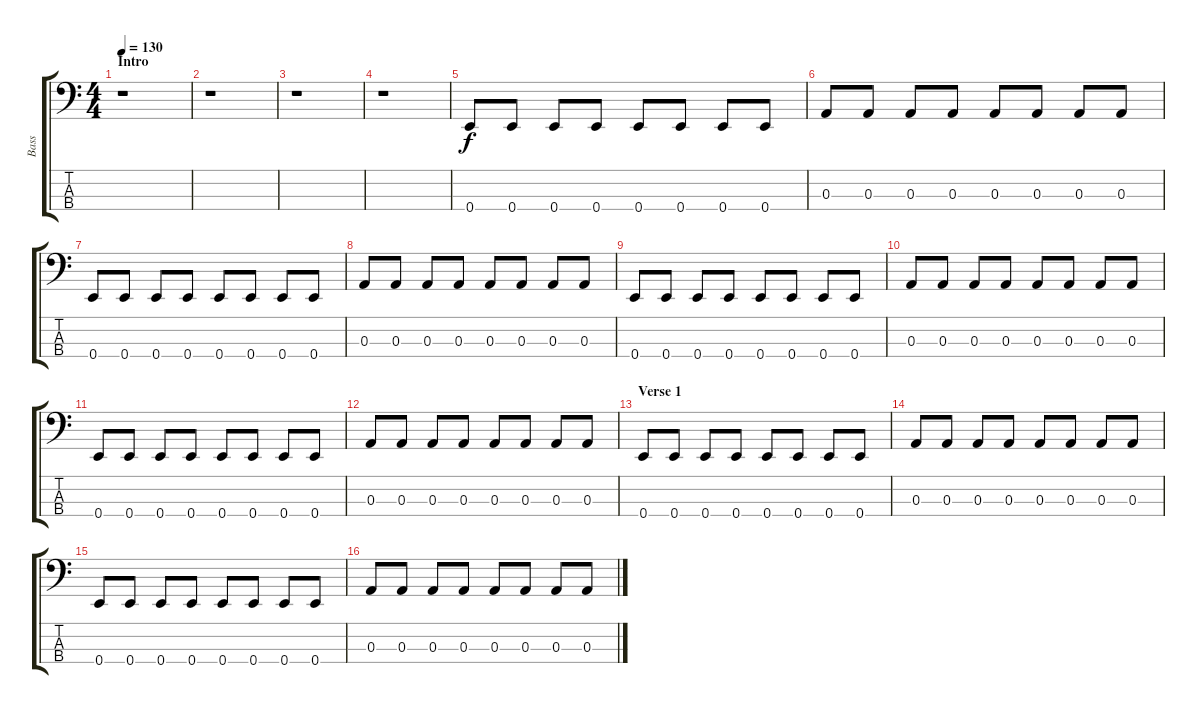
\track ("Bass" "Bass") {instrument electricbasspick}
\staff {score tabs}
\tuning (G2 D2 A1 E1) {hide}
\ts (4 4)
\section ("" "Intro")
\tempo 130
\clef f4
\ks c
r.1{dy f instrument electricbasspick} |
r.1 |
r.1 |
r.1 |
0.4.8 0.4.8 0.4.8 0.4.8 0.4.8 0.4.8 0.4.8 0.4.8 |
0.3.8 0.3.8 0.3.8 0.3.8 0.3.8 0.3.8 0.3.8 0.3.8 |
0.4.8 0.4.8 0.4.8 0.4.8 0.4.8 0.4.8 0.4.8 0.4.8 |
0.3.8 0.3.8 0.3.8 0.3.8 0.3.8 0.3.8 0.3.8 0.3.8 |
0.4.8 0.4.8 0.4.8 0.4.8 0.4.8 0.4.8 0.4.8 0.4.8 |
0.3.8 0.3.8 0.3.8 0.3.8 0.3.8 0.3.8 0.3.8 0.3.8 |
0.4.8 0.4.8 0.4.8 0.4.8 0.4.8 0.4.8 0.4.8 0.4.8 |
0.3.8 0.3.8 0.3.8 0.3.8 0.3.8 0.3.8 0.3.8 0.3.8 |
\section ("" "Verse 1")
0.4.8 0.4.8 0.4.8 0.4.8 0.4.8 0.4.8 0.4.8 0.4.8 |
0.3.8 0.3.8 0.3.8 0.3.8 0.3.8 0.3.8 0.3.8 0.3.8 |
0.4.8 0.4.8 0.4.8 0.4.8 0.4.8 0.4.8 0.4.8 0.4.8 |
0.3.8 0.3.8 0.3.8 0.3.8 0.3.8 0.3.8 0.3.8 0.3.8
